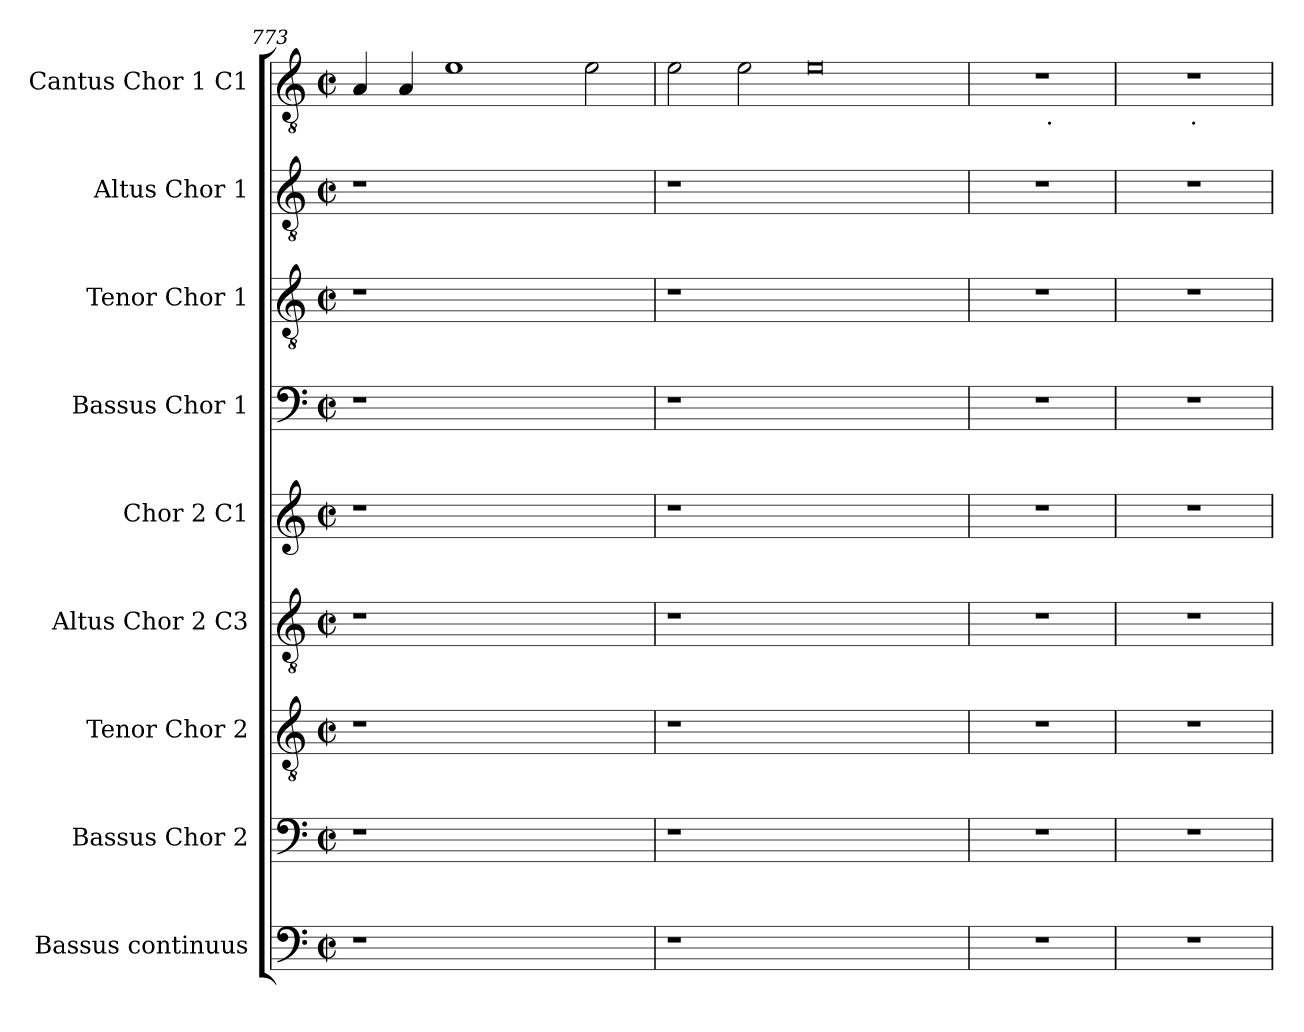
**kern	**kern	**kern	**kern	**kern	**kern	**kern	**kern	**kern
*part9	*part8	*part7	*part6	*part5	*part4	*part3	*part2	*part1
*staff9	*staff8	*staff7	*staff6	*staff5	*staff4	*staff3	*staff2	*staff1
*I"Bassus continuus	*I"Bassus Chor 2	*I"Tenor Chor 2	*I"Altus Chor 2 C3	*I"Chor 2 C1	*I"Bassus Chor 1	*I"Tenor Chor 1	*I"Altus Chor 1	*I"Cantus Chor 1 C1
*I'Bc	*I'B2	*I'T2	*I'A2	*I'C2	*I'B1	*I'T1	*I'A1	*I'C1
*clefF4	*clefF4	*clefGv2	*clefGv2	*clefG2	*clefF4	*clefGv2	*clefGv2	*clefGv2
*ITrd7c12	*	*	*	*	*	*	*	*
*k[]	*k[]	*k[]	*k[]	*k[]	*k[]	*k[]	*k[]	*k[]
*C:	*C:	*C:	*C:	*C:	*C:	*C:	*C:	*C:
*M2/2	*M2/2	*M2/2	*M2/2	*M2/2	*M2/2	*M2/2	*M2/2	*M2/2
*met(c|)	*met(c|)	*met(c|)	*met(c|)	*met(c|)	*met(c|)	*met(c|)	*met(c|)	*met(c|)
=773	=773	=773	=773	=773	=773	=773	=773	=773
1r	1r	1r	1r	1r	1r	1r	1r	4A/
.	.	.	.	.	.	.	.	4A/
.	.	.	.	.	.	.	.	1e
1ryy	1ryy	1ryy	1ryy	1ryy	1ryy	1ryy	1ryy	.
.	.	.	.	.	.	.	.	2e\
=774	=774	=774	=774	=774	=774	=774	=774	=774
1r	1r	1r	1r	1r	1r	1r	1r	2e\
.	.	.	.	.	.	.	.	2e\
0ryy	0ryy	0ryy	0ryy	0ryy	0ryy	0ryy	0ryy	0e
=775!	=775!	=775!	=775!	=775!	=775!	=775!	=775!	=775!
*	*	*	*	*	*	*	*	*^
1r	1r	1r	1r	1r	1r	1r	1r	1r	2ryy
!	!	!	!	!	!	!	!	!	!LO:TX:b:t=.
.	.	.	.	.	.	.	.	.	2ryy
=776	=776	=776	=776	=776	=776	=776	=776	=776	=776
1r	1r	1r	1r	1r	1r	1r	1r	1r	4...ryy
!	!	!	!	!	!	!	!	!	!LO:TX:b:t=.
.	.	.	.	.	.	.	.	.	2ryy
.	.	.	.	.	.	.	.	.	32ryy
*	*	*	*	*	*	*	*	*v	*v
=	=	=	=	=	=	=	=	=
*-	*-	*-	*-	*-	*-	*-	*-	*-
